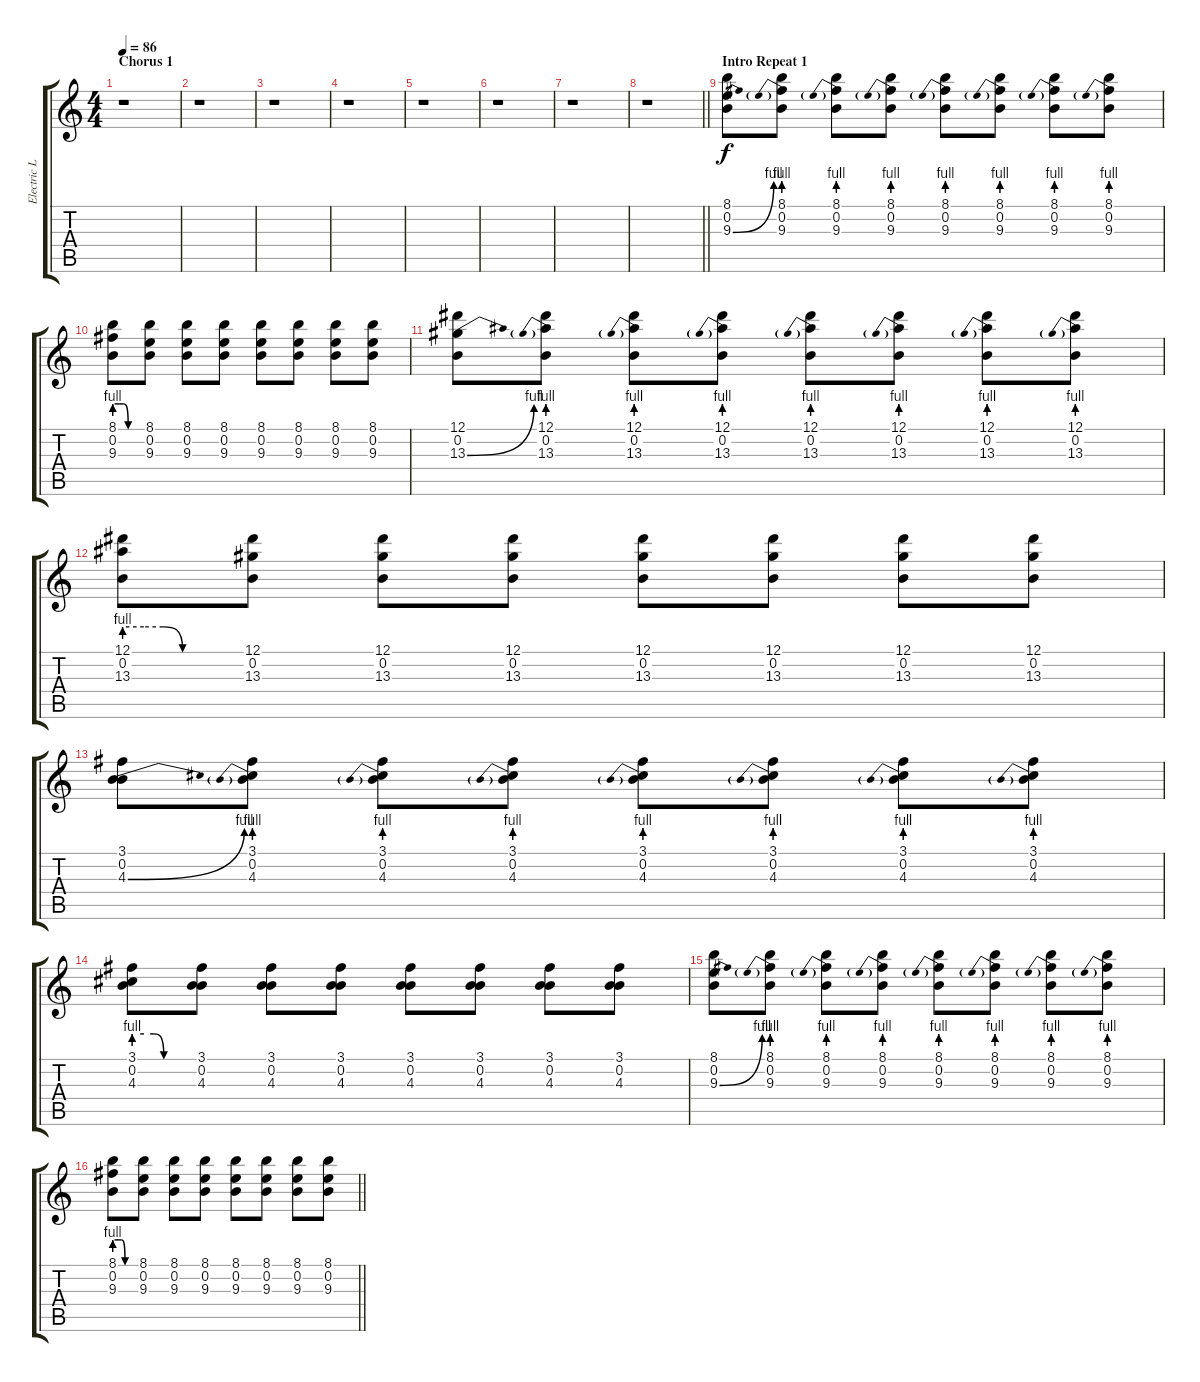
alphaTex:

\track ("Electric Lead(Distortion)" "Electric L") {instrument overdrivenguitar}
\staff {score tabs}
\tuning (Eb4 B3 G3 B2 A2 E2) {hide}
\ts (4 4)
\section ("" "Chorus 1")
\tempo 86
\clef g2
\ks c
r.1{dy f} |
r.1 |
r.1 |
r.1 |
r.1 |
r.1 |
r.1 |
\barLineRight lightlight
r.1 |
\section ("" "Intro Repeat 1")
(8.1 0.2 9.3{be (bend 0 0 60 4)}).8 (8.1 0.2 9.3{be (prebend 0 4 60 4)}).8 (8.1 0.2 9.3{be (prebend 0 4 60 4)}).8 (8.1 0.2 9.3{be (prebend 0 4 60 4)}).8 (8.1 0.2 9.3{be (prebend 0 4 60 4)}).8 (8.1 0.2 9.3{be (prebend 0 4 60 4)}).8 (8.1 0.2 9.3{be (prebend 0 4 60 4)}).8 (8.1 0.2 9.3{be (prebend 0 4 60 4)}).8 |
(8.1 0.2 9.3{be (custom 0 4 10 4 20 4 30 0 60 0)}).8 (8.1 0.2 9.3).8 (8.1 0.2 9.3).8 (8.1 0.2 9.3).8 (8.1 0.2 9.3).8 (8.1 0.2 9.3).8 (8.1 0.2 9.3).8 (8.1 0.2 9.3).8 |
(12.1 0.2 13.3{be (bend 0 0 60 4)}).8 (12.1 0.2 13.3{be (prebend 0 4 60 4)}).8 (12.1 0.2 13.3{be (prebend 0 4 60 4)}).8 (12.1 0.2 13.3{be (prebend 0 4 60 4)}).8 (12.1 0.2 13.3{be (prebend 0 4 60 4)}).8 (12.1 0.2 13.3{be (prebend 0 4 60 4)}).8 (12.1 0.2 13.3{be (prebend 0 4 60 4)}).8 (12.1 0.2 13.3{be (prebend 0 4 60 4)}).8 |
(12.1 0.2 13.3{be (custom 0 4 10 4 20 4 30 0 60 0)}).8 (12.1 0.2 13.3).8 (12.1 0.2 13.3).8 (12.1 0.2 13.3).8 (12.1 0.2 13.3).8 (12.1 0.2 13.3).8 (12.1 0.2 13.3).8 (12.1 0.2 13.3).8 |
(3.1 0.2 4.3{be (bend 0 0 60 4)}).8 (3.1 0.2 4.3{be (prebend 0 4 60 4)}).8 (3.1 0.2{be (prebend 0 4 60 4)} 4.3).8 (3.1 0.2{be (prebend 0 4 60 4)} 4.3).8 (3.1 0.2{be (prebend 0 4 60 4)} 4.3).8 (3.1 0.2{be (prebend 0 4 60 4)} 4.3).8 (3.1 0.2{be (prebend 0 4 60 4)} 4.3).8 (3.1 0.2{be (prebend 0 4 60 4)} 4.3).8 |
(3.1 0.2{be (custom 0 4 10 4 20 4 30 0 60 0)} 4.3).8 (3.1 0.2 4.3).8 (3.1 0.2 4.3).8 (3.1 0.2 4.3).8 (3.1 0.2 4.3).8 (3.1 0.2 4.3).8 (3.1 0.2 4.3).8 (3.1 0.2 4.3).8 |
(8.1 0.2 9.3{be (bend 0 0 60 4)}).8 (8.1 0.2 9.3{be (prebend 0 4 60 4)}).8 (8.1 0.2 9.3{be (prebend 0 4 60 4)}).8 (8.1 0.2 9.3{be (prebend 0 4 60 4)}).8 (8.1 0.2 9.3{be (prebend 0 4 60 4)}).8 (8.1 0.2 9.3{be (prebend 0 4 60 4)}).8 (8.1 0.2 9.3{be (prebend 0 4 60 4)}).8 (8.1 0.2 9.3{be (prebend 0 4 60 4)}).8 |
\barLineRight lightlight
(8.1 0.2 9.3{be (custom 0 4 10 4 20 4 30 0 60 0)}).8 (8.1 0.2 9.3).8 (8.1 0.2 9.3).8 (8.1 0.2 9.3).8 (8.1 0.2 9.3).8 (8.1 0.2 9.3).8 (8.1 0.2 9.3).8 (8.1 0.2 9.3).8
